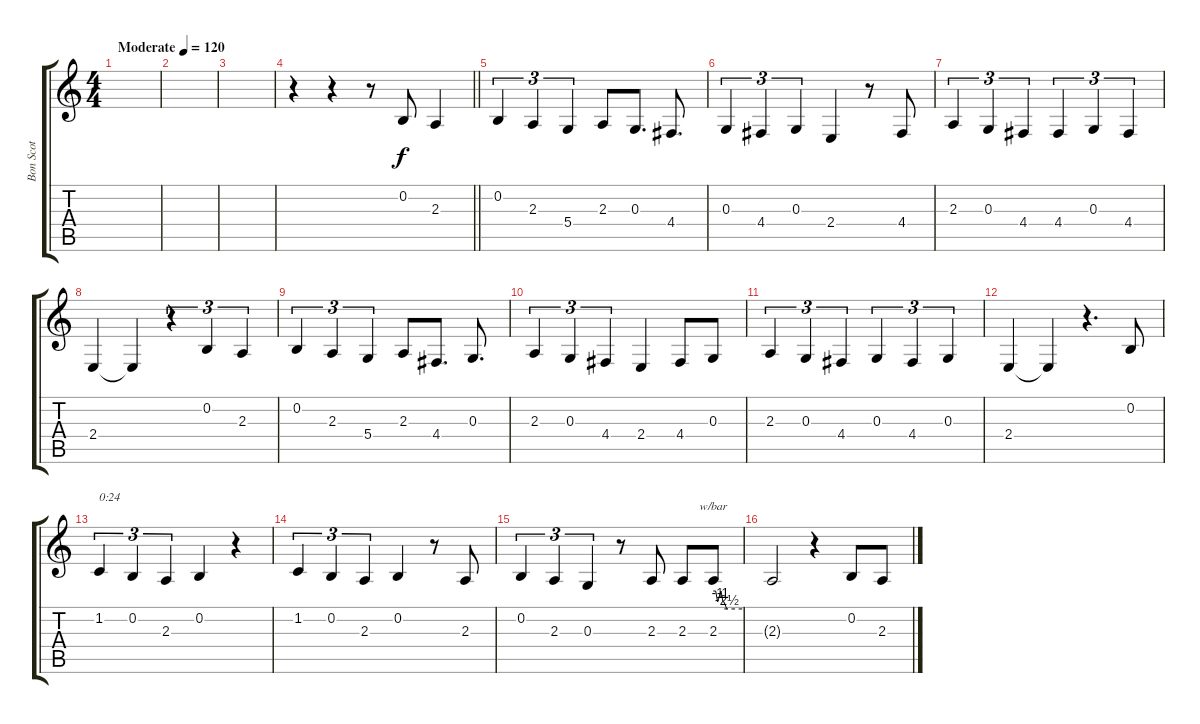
\track ("Bon Scot         (vocals)" "Bon Scot  ") {instrument lead2sawtooth}
\staff {score tabs}
\tuning (E4 B3 G3 D3 A2 E2) {hide}
\ts (4 4)
\tempo (120 "Moderate")
\clef g2
\ks c
|
|
|
\barLineRight lightlight
r.4 r.4 r.8 0.2.8 2.3.4 |
0.2.4{tu (3 2)} 2.3.4{tu (3 2)} 5.4.4{tu (3 2)} 2.3.8 0.3.8{d} 4.4.8{d} |
0.3.4{tu (3 2)} 4.4.4{tu (3 2)} 0.3.4{tu (3 2)} 2.4.4 r.8 4.4.8 |
2.3.4{tu (3 2)} 0.3.4{tu (3 2)} 4.4.4{tu (3 2)} 4.4.4{tu (3 2)} 0.3.4{tu (3 2)} 4.4.4{tu (3 2)} |
2.4.4 2.4{t}.4 r.4{tu (3 2)} 0.2.4{tu (3 2)} 2.3.4{tu (3 2)} |
0.2.4{tu (3 2)} 2.3.4{tu (3 2)} 5.4.4{tu (3 2)} 2.3.8 4.4.8{d} 0.3.8{d} |
2.3.4{tu (3 2)} 0.3.4{tu (3 2)} 4.4.4{tu (3 2)} 2.4.4 4.4.8 0.3.8 |
2.3.4{tu (3 2)} 0.3.4{tu (3 2)} 4.4.4{tu (3 2)} 0.3.4{tu (3 2)} 4.4.4{tu (3 2)} 0.3.4{tu (3 2)} |
2.4.4 2.4{t}.4 r.4{d} 0.2.8 |
1.2.4{tu (3 2) txt "0:24"} 0.2.4{tu (3 2)} 2.3.4{tu (3 2)} 0.2.4 r.4 |
1.2.4{tu (3 2)} 0.2.4{tu (3 2)} 2.3.4{tu (3 2)} 0.2.4 r.8 2.3.8 |
0.2.4{tu (3 2)} 2.3.4{tu (3 2)} 0.3.4{tu (3 2)} r.8 2.3.8 2.3.8 2.3.8{tbe (custom default 0 0 5 0 9 -4 16 0 20 -4 22 -4 28 -10 30 -10 60 -10)} |
2.3{t}.2 r.4 0.2.8 2.3.8
